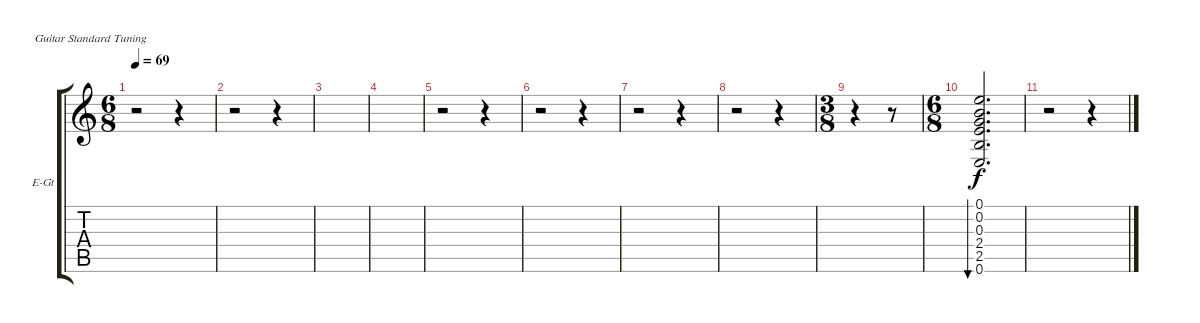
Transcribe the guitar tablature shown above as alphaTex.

\defaultSystemsLayout 4
\bracketExtendMode groupsimilarinstruments
\firstSystemTrackNameOrientation horizontal
\otherSystemsTrackNameOrientation horizontal
\track ("Гмтара2" "E-Gt") {instrument electricguitarclean}
\staff {score tabs}
\tuning (E4 B3 G3 D3 A2 E2)
\ts (6 8)
\tempo 69
\clef g2
\ks c
r.2{dy f} r.4 |
r.2 r.4 |
|
|
r.2 r.4 |
r.2 r.4 |
r.2 r.4 |
r.2 r.4 |
\ts (3 8)
r.4 r.8 |
\ts (6 8)
(0.1 0.2 0.3 2.4 2.5 0.6).2{d bu 473} |
r.2 r.4
